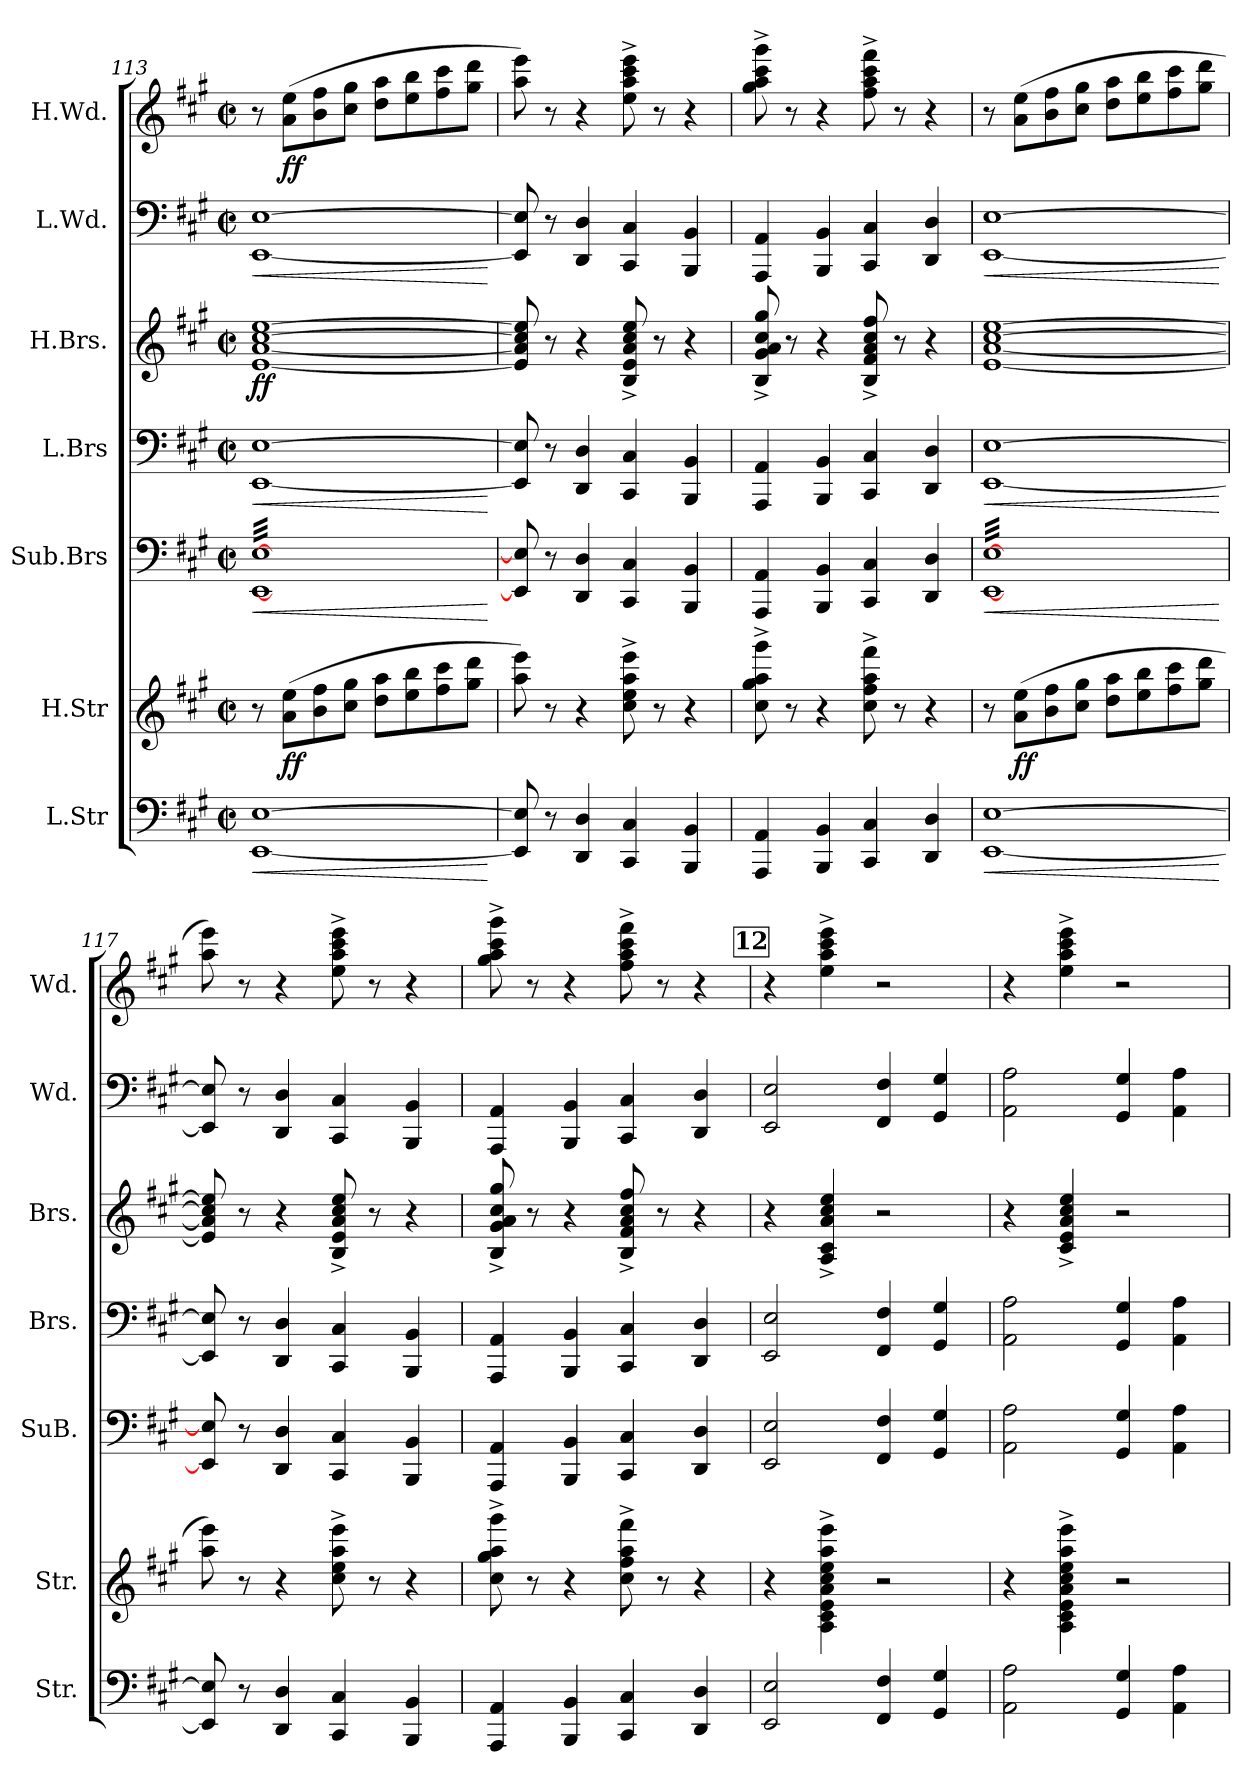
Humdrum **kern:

**kern	**dynam	**kern	**dynam	**kern	**dynam	**kern	**dynam	**kern	**dynam	**kern	**dynam	**kern	**dynam
*part7	*part7	*part6	*part6	*part5	*part5	*part4	*part4	*part3	*part3	*part2	*part2	*part1	*part1
*staff7	*staff7	*staff6	*staff6	*staff5	*staff5	*staff4	*staff4	*staff3	*staff3	*staff2	*staff2	*staff1	*staff1
*I"L.Str	*	*I"H.Str	*	*I"Sub.Brs	*	*I"L.Brs	*	*I"H.Brs.	*	*I"L.Wd.	*	*I"H.Wd.	*
*I'Str.	*	*I'Str.	*	*I'SuB.	*	*I'Brs.	*	*I'Brs.	*	*I'Wd.	*	*I'Wd.	*
*clefF4	*	*clefG2	*	*clefF4	*	*clefF4	*	*clefG2	*	*clefF4	*	*clefG2	*
*k[f#c#g#]	*	*k[f#c#g#]	*	*k[f#c#g#]	*	*k[f#c#g#]	*	*k[f#c#g#]	*	*k[f#c#g#]	*	*k[f#c#g#]	*
*M2/2	*	*M2/2	*	*M2/2	*	*M2/2	*	*M2/2	*	*M2/2	*	*M2/2	*
*met(c|)	*	*met(c|)	*	*met(c|)	*	*met(c|)	*	*met(c|)	*	*met(c|)	*	*met(c|)	*
=113	=113	=113	=113	=113	=113	=113	=113	=113	=113	=113	=113	=113	=113
!	!LO:HP:b	!	!	!	!LO:HP:b	!	!LO:HP:b	!	!LO:DY:b	!	!LO:HP:b	!	!
*	*	*	*	*tremolo	*	*	*	*	*	*	*	*	*
[1EE [1E	<	8r	.	[32EE [32ELLL	<	[1EE [1E	<	[1e [1a [1cc# [1ee	ff	[1EE [1E	<	8r	.
.	.	.	.	32EE 32E	.	.	.	.	.	.	.	.	.
.	.	.	.	32EE 32E	.	.	.	.	.	.	.	.	.
.	.	.	.	32EE 32E	.	.	.	.	.	.	.	.	.
!	!	!	!LO:DY:b	!	!	!	!	!	!	!	!	!	!LO:DY:b
.	.	(8a\ 8ee\L	ff	32EE 32E	.	.	.	.	.	.	.	(8a\ 8ee\L	ff
.	.	.	.	32EE 32E	.	.	.	.	.	.	.	.	.
.	.	.	.	32EE 32E	.	.	.	.	.	.	.	.	.
.	.	.	.	32EE 32E	.	.	.	.	.	.	.	.	.
.	.	8b\ 8ff#\	.	32EE 32E	.	.	.	.	.	.	.	8b\ 8ff#\	.
.	.	.	.	32EE 32E	.	.	.	.	.	.	.	.	.
.	.	.	.	32EE 32E	.	.	.	.	.	.	.	.	.
.	.	.	.	32EE 32E	.	.	.	.	.	.	.	.	.
.	.	8cc#\ 8gg#\J	.	32EE 32E	.	.	.	.	.	.	.	8cc#\ 8gg#\J	.
.	.	.	.	32EE 32E	.	.	.	.	.	.	.	.	.
.	.	.	.	32EE 32E	.	.	.	.	.	.	.	.	.
.	.	.	.	32EE 32E	.	.	.	.	.	.	.	.	.
.	.	8dd\ 8aa\L	.	32EE 32E	.	.	.	.	.	.	.	8dd\ 8aa\L	.
.	.	.	.	32EE 32E	.	.	.	.	.	.	.	.	.
.	.	.	.	32EE 32E	.	.	.	.	.	.	.	.	.
.	.	.	.	32EE 32E	.	.	.	.	.	.	.	.	.
.	.	8ee\ 8bb\	.	32EE 32E	.	.	.	.	.	.	.	8ee\ 8bb\	.
.	.	.	.	32EE 32E	.	.	.	.	.	.	.	.	.
.	.	.	.	32EE 32E	.	.	.	.	.	.	.	.	.
.	.	.	.	32EE 32E	.	.	.	.	.	.	.	.	.
.	.	8ff#\ 8ccc#\	.	32EE 32E	.	.	.	.	.	.	.	8ff#\ 8ccc#\	.
.	.	.	.	32EE 32E	.	.	.	.	.	.	.	.	.
.	.	.	.	32EE 32E	.	.	.	.	.	.	.	.	.
.	.	.	.	32EE 32E	.	.	.	.	.	.	.	.	.
.	.	8gg#\ 8ddd\J	.	32EE 32E	.	.	.	.	.	.	.	8gg#\ 8ddd\J	.
.	.	.	.	32EE 32E	.	.	.	.	.	.	.	.	.
.	.	.	.	32EE 32E	.	.	.	.	.	.	.	.	.
.	.	.	.	32EE 32EJJJ	.	.	.	.	.	.	.	.	.
*	*	*	*	*Xtremolo	*	*	*	*	*	*	*	*	*
.	[	.	.	.	[	.	[	.	.	.	[	.	.
=114	=114	=114	=114	=114	=114	=114	=114	=114	=114	=114	=114	=114	=114
8EE/] 8E/]	.	8aa\ 8eee\)	.	8EE/] 8E/]	.	8EE/] 8E/]	.	8e/] 8a/] 8cc#/] 8ee/]	.	8EE/] 8E/]	.	8aa\ 8eee\)	.
8r	.	8r	.	8r	.	8r	.	8r	.	8r	.	8r	.
4DD/ 4D/	.	4r	.	4DD/ 4D/	.	4DD/ 4D/	.	4r	.	4DD/ 4D/	.	4r	.
4CC#/ 4C#/	.	8cc#\^ 8ee\^ 8aa\^ 8eee\^	.	4CC#/ 4C#/	.	4CC#/ 4C#/	.	8B/^ 8e/^ 8a/^ 8cc#/^ 8ee/^	.	4CC#/ 4C#/	.	8ee\^ 8aa\^ 8ccc#\^ 8eee\^	.
.	.	8r	.	.	.	.	.	8r	.	.	.	8r	.
4BBB/ 4BB/	.	4r	.	4BBB/ 4BB/	.	4BBB/ 4BB/	.	4r	.	4BBB/ 4BB/	.	4r	.
=115	=115	=115	=115	=115	=115	=115	=115	=115	=115	=115	=115	=115	=115
4AAA/ 4AA/	.	8cc#\^ 8gg#\^ 8aa\^ 8ggg#\^	.	4AAA/ 4AA/	.	4AAA/ 4AA/	.	8B/^ 8g#/^ 8a/^ 8cc#/^ 8gg#/^	.	4AAA/ 4AA/	.	8gg#\^ 8aa\^ 8ccc#\^ 8ggg#\^	.
.	.	8r	.	.	.	.	.	8r	.	.	.	8r	.
4BBB/ 4BB/	.	4r	.	4BBB/ 4BB/	.	4BBB/ 4BB/	.	4r	.	4BBB/ 4BB/	.	4r	.
4CC#/ 4C#/	.	8cc#\^ 8ff#\^ 8aa\^ 8fff#\^	.	4CC#/ 4C#/	.	4CC#/ 4C#/	.	8B/^ 8f#/^ 8a/^ 8cc#/^ 8ff#/^	.	4CC#/ 4C#/	.	8ff#\^ 8aa\^ 8ccc#\^ 8fff#\^	.
.	.	8r	.	.	.	.	.	8r	.	.	.	8r	.
4DD/ 4D/	.	4r	.	4DD/ 4D/	.	4DD/ 4D/	.	4r	.	4DD/ 4D/	.	4r	.
=116	=116	=116	=116	=116	=116	=116	=116	=116	=116	=116	=116	=116	=116
!	!LO:HP:b	!	!	!	!LO:HP:b	!	!LO:HP:b	!	!	!	!LO:HP:b	!	!
*	*	*	*	*tremolo	*	*	*	*	*	*	*	*	*
[1EE [1E	<	8r	.	[32EE [32ELLL	<	[1EE [1E	<	[1e [1a [1cc# [1ee	.	[1EE [1E	<	8r	.
.	.	.	.	32EE 32E	.	.	.	.	.	.	.	.	.
.	.	.	.	32EE 32E	.	.	.	.	.	.	.	.	.
.	.	.	.	32EE 32E	.	.	.	.	.	.	.	.	.
!	!	!	!LO:DY:b	!	!	!	!	!	!	!	!	!	!
.	.	(8a\ 8ee\L	ff	32EE 32E	.	.	.	.	.	.	.	(8a\ 8ee\L	.
.	.	.	.	32EE 32E	.	.	.	.	.	.	.	.	.
.	.	.	.	32EE 32E	.	.	.	.	.	.	.	.	.
.	.	.	.	32EE 32E	.	.	.	.	.	.	.	.	.
.	.	8b\ 8ff#\	.	32EE 32E	.	.	.	.	.	.	.	8b\ 8ff#\	.
.	.	.	.	32EE 32E	.	.	.	.	.	.	.	.	.
.	.	.	.	32EE 32E	.	.	.	.	.	.	.	.	.
.	.	.	.	32EE 32E	.	.	.	.	.	.	.	.	.
.	.	8cc#\ 8gg#\J	.	32EE 32E	.	.	.	.	.	.	.	8cc#\ 8gg#\J	.
.	.	.	.	32EE 32E	.	.	.	.	.	.	.	.	.
.	.	.	.	32EE 32E	.	.	.	.	.	.	.	.	.
.	.	.	.	32EE 32E	.	.	.	.	.	.	.	.	.
.	.	8dd\ 8aa\L	.	32EE 32E	.	.	.	.	.	.	.	8dd\ 8aa\L	.
.	.	.	.	32EE 32E	.	.	.	.	.	.	.	.	.
.	.	.	.	32EE 32E	.	.	.	.	.	.	.	.	.
.	.	.	.	32EE 32E	.	.	.	.	.	.	.	.	.
.	.	8ee\ 8bb\	.	32EE 32E	.	.	.	.	.	.	.	8ee\ 8bb\	.
.	.	.	.	32EE 32E	.	.	.	.	.	.	.	.	.
.	.	.	.	32EE 32E	.	.	.	.	.	.	.	.	.
.	.	.	.	32EE 32E	.	.	.	.	.	.	.	.	.
.	.	8ff#\ 8ccc#\	.	32EE 32E	.	.	.	.	.	.	.	8ff#\ 8ccc#\	.
.	.	.	.	32EE 32E	.	.	.	.	.	.	.	.	.
.	.	.	.	32EE 32E	.	.	.	.	.	.	.	.	.
.	.	.	.	32EE 32E	.	.	.	.	.	.	.	.	.
.	.	8gg#\ 8ddd\J	.	32EE 32E	.	.	.	.	.	.	.	8gg#\ 8ddd\J	.
.	.	.	.	32EE 32E	.	.	.	.	.	.	.	.	.
.	.	.	.	32EE 32E	.	.	.	.	.	.	.	.	.
.	.	.	.	32EE 32EJJJ	.	.	.	.	.	.	.	.	.
*	*	*	*	*Xtremolo	*	*	*	*	*	*	*	*	*
.	[	.	.	.	[	.	[	.	.	.	[	.	.
!!LO:PB:g=z
=117	=117	=117	=117	=117	=117	=117	=117	=117	=117	=117	=117	=117	=117
8EE/] 8E/]	.	8aa\ 8eee\)	.	8EE/] 8E/]	.	8EE/] 8E/]	.	8e/] 8a/] 8cc#/] 8ee/]	.	8EE/] 8E/]	.	8aa\ 8eee\)	.
8r	.	8r	.	8r	.	8r	.	8r	.	8r	.	8r	.
4DD/ 4D/	.	4r	.	4DD/ 4D/	.	4DD/ 4D/	.	4r	.	4DD/ 4D/	.	4r	.
4CC#/ 4C#/	.	8cc#\^ 8ee\^ 8aa\^ 8eee\^	.	4CC#/ 4C#/	.	4CC#/ 4C#/	.	8B/^ 8e/^ 8a/^ 8cc#/^ 8ee/^	.	4CC#/ 4C#/	.	8ee\^ 8aa\^ 8ccc#\^ 8eee\^	.
.	.	8r	.	.	.	.	.	8r	.	.	.	8r	.
4BBB/ 4BB/	.	4r	.	4BBB/ 4BB/	.	4BBB/ 4BB/	.	4r	.	4BBB/ 4BB/	.	4r	.
=118	=118	=118	=118	=118	=118	=118	=118	=118	=118	=118	=118	=118	=118
4AAA/ 4AA/	.	8cc#\^ 8gg#\^ 8aa\^ 8ggg#\^	.	4AAA/ 4AA/	.	4AAA/ 4AA/	.	8B/^ 8g#/^ 8a/^ 8cc#/^ 8gg#/^	.	4AAA/ 4AA/	.	8gg#\^ 8aa\^ 8ccc#\^ 8ggg#\^	.
.	.	8r	.	.	.	.	.	8r	.	.	.	8r	.
4BBB/ 4BB/	.	4r	.	4BBB/ 4BB/	.	4BBB/ 4BB/	.	4r	.	4BBB/ 4BB/	.	4r	.
4CC#/ 4C#/	.	8cc#\^ 8ff#\^ 8aa\^ 8fff#\^	.	4CC#/ 4C#/	.	4CC#/ 4C#/	.	8B/^ 8f#/^ 8a/^ 8cc#/^ 8ff#/^	.	4CC#/ 4C#/	.	8ff#\^ 8aa\^ 8ccc#\^ 8fff#\^	.
.	.	8r	.	.	.	.	.	8r	.	.	.	8r	.
4DD/ 4D/	.	4r	.	4DD/ 4D/	.	4DD/ 4D/	.	4r	.	4DD/ 4D/	.	4r	.
!!LO:REH:place=s1:a:B:fs=14:t=12
=119	=119	=119	=119	=119	=119	=119	=119	=119	=119	=119	=119	=119	=119
2EE/ 2E/	.	4r	.	2EE/ 2E/	.	2EE/ 2E/	.	4r	.	2EE/ 2E/	.	4r	.
.	.	4A\^ 4c#\^ 4e\^ 4a\^ 4cc#\^ 4ee\^ 4aa\^ 4eee\^	.	.	.	.	.	4A/^ 4c#/^ 4a/^ 4cc#/^ 4ee/^	.	.	.	4ee\^ 4aa\^ 4ccc#\^ 4eee\^	.
4FF#/ 4F#/	.	2r	.	4FF#/ 4F#/	.	4FF#/ 4F#/	.	2r	.	4FF#/ 4F#/	.	2r	.
4GG#/ 4G#/	.	.	.	4GG#/ 4G#/	.	4GG#/ 4G#/	.	.	.	4GG#/ 4G#/	.	.	.
=120	=120	=120	=120	=120	=120	=120	=120	=120	=120	=120	=120	=120	=120
2AA\ 2A\	.	4r	.	2AA\ 2A\	.	2AA\ 2A\	.	4r	.	2AA\ 2A\	.	4r	.
.	.	4A\^ 4c#\^ 4e\^ 4a\^ 4cc#\^ 4ee\^ 4aa\^ 4eee\^	.	.	.	.	.	4c#/^ 4e/^ 4a/^ 4cc#/^ 4ee/^	.	.	.	4ee\^ 4aa\^ 4ccc#\^ 4eee\^	.
4GG#/ 4G#/	.	2r	.	4GG#/ 4G#/	.	4GG#/ 4G#/	.	2r	.	4GG#/ 4G#/	.	2r	.
4AA\ 4A\	.	.	.	4AA\ 4A\	.	4AA\ 4A\	.	.	.	4AA\ 4A\	.	.	.
=	=	=	=	=	=	=	=	=	=	=	=	=	=
*-	*-	*-	*-	*-	*-	*-	*-	*-	*-	*-	*-	*-	*-
